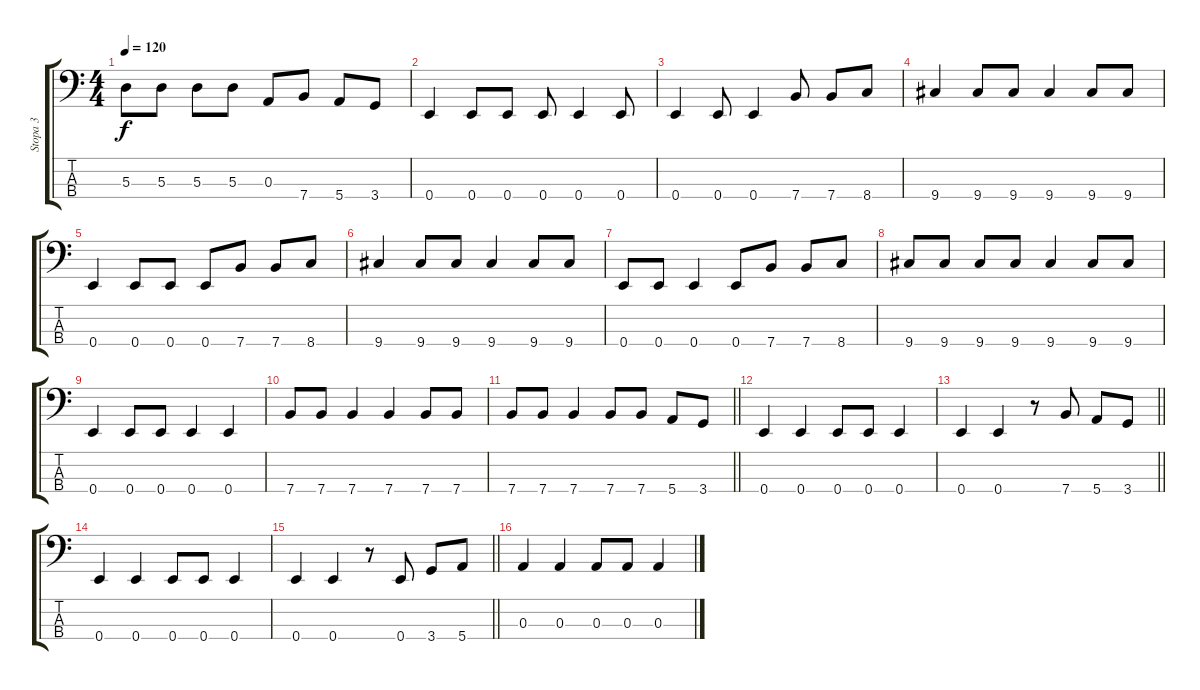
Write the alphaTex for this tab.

\track ("Stopa 3" "Stopa 3") {instrument electricbassfinger}
\staff {score tabs}
\tuning (G2 D2 A1 E1) {hide}
\ts (4 4)
\tempo 120
\clef f4
\ks c
5.3.8{dy f} 5.3.8 5.3.8 5.3.8 0.3.8 7.4.8 5.4.8 3.4.8 |
0.4.4 0.4.8 0.4.8 0.4.8 0.4.4 0.4.8 |
0.4.4 0.4.8 0.4.4 7.4.8 7.4.8 8.4.8 |
9.4.4 9.4.8 9.4.8 9.4.4 9.4.8 9.4.8 |
0.4.4 0.4.8 0.4.8 0.4.8 7.4.8 7.4.8 8.4.8 |
9.4.4 9.4.8 9.4.8 9.4.4 9.4.8 9.4.8 |
0.4.8 0.4.8 0.4.4 0.4.8 7.4.8 7.4.8 8.4.8 |
9.4.8 9.4.8 9.4.8 9.4.8 9.4.4 9.4.8 9.4.8 |
0.4.4 0.4.8 0.4.8 0.4.4 0.4.4 |
7.4.8 7.4.8 7.4.4 7.4.4 7.4.8 7.4.8 |
\barLineRight lightlight
7.4.8 7.4.8 7.4.4 7.4.8 7.4.8 5.4.8 3.4.8 |
0.4.4 0.4.4 0.4.8 0.4.8 0.4.4 |
\barLineRight lightlight
0.4.4 0.4.4 r.8 7.4.8 5.4.8 3.4.8 |
0.4.4 0.4.4 0.4.8 0.4.8 0.4.4 |
\barLineRight lightlight
0.4.4 0.4.4 r.8 0.4.8 3.4.8 5.4.8 |
0.3.4 0.3.4 0.3.8 0.3.8 0.3.4
